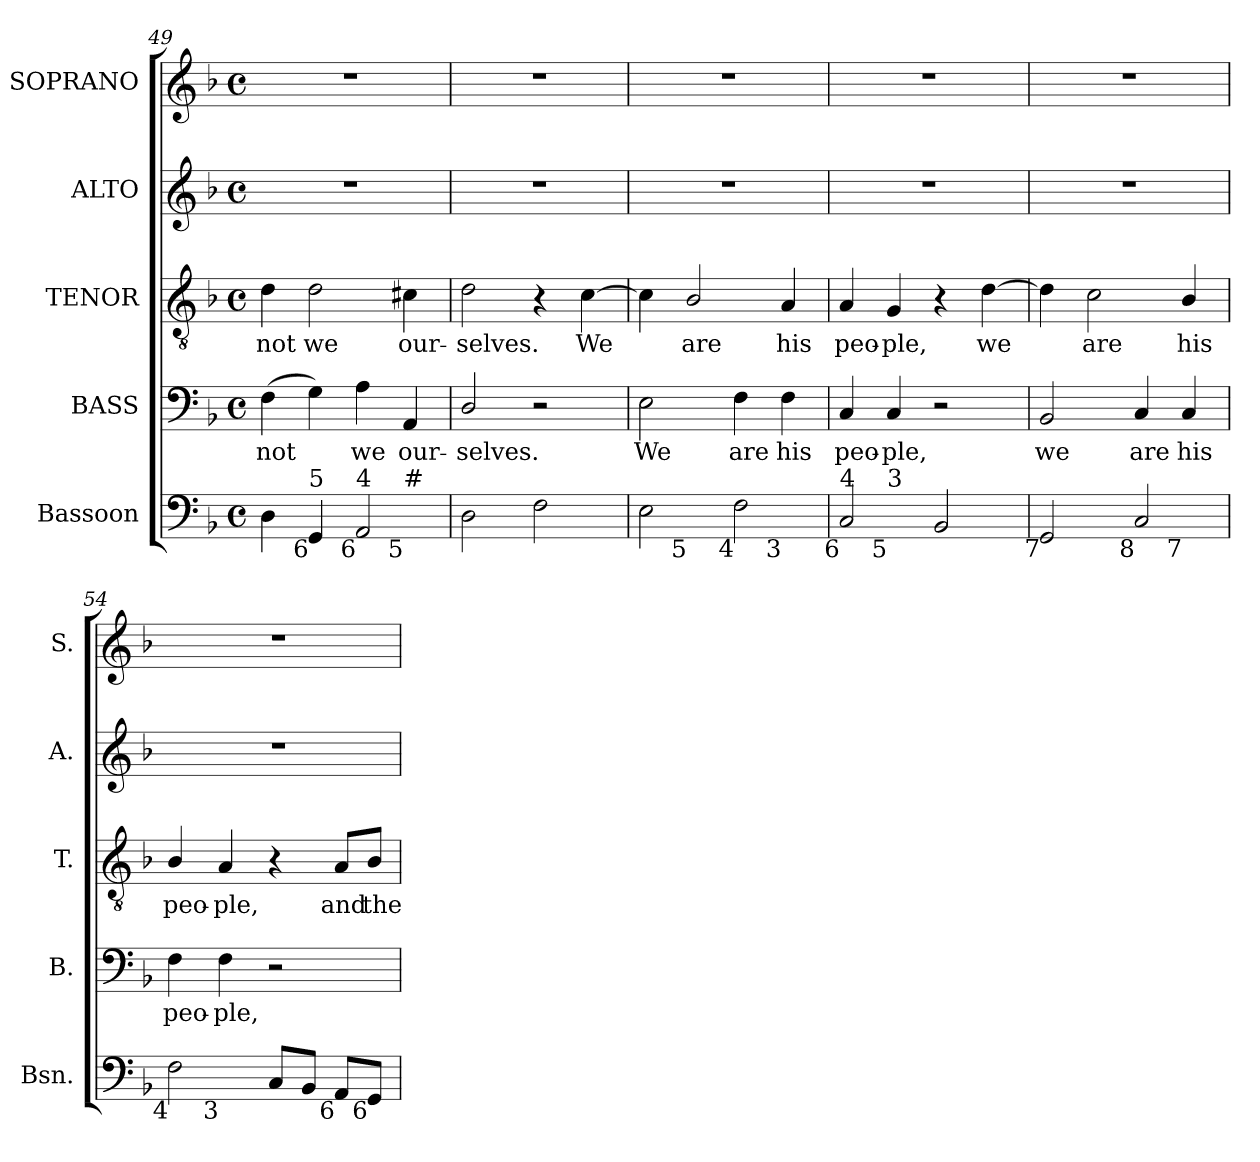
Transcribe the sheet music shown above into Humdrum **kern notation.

**kern	**kern	**text	**kern	**text	**kern	**kern
*part5	*part4	*part4	*part3	*part3	*part2	*part1
*staff5	*staff4	*staff4	*staff3	*staff3	*staff2	*staff1
*I"Bassoon	*I"BASS	*	*I"TENOR	*	*I"ALTO	*I"SOPRANO
*I'Bsn.	*I'B.	*	*I'T.	*	*I'A.	*I'S.
*clefF4	*clefF4	*	*clefGv2	*	*clefG2	*clefG2
*	*	*	*ITrd7c12	*	*	*
*k[b-]	*k[b-]	*	*k[b-]	*	*k[b-]	*k[b-]
*F:	*F:	*	*F:	*	*F:	*F:
*M4/4	*M4/4	*	*M4/4	*	*M4/4	*M4/4
*met(c)	*met(c)	*	*met(c)	*	*met(c)	*met(c)
=49	=49	=49	=49	=49	=49	=49
!	!	!LO:LY:b:color=#000000	!	!	!	!
!	!	!	!	!LO:LY:b:color=#000000	!	!
*^	*	*	*	*	*	*
4Di\	2.ryy	(4Fi\	not	4Di\	not	1r	1r
!LO:TX:b:rj:t=6	!	!	!	!	!	!	!
!LO:TX:t=5	!	!	!	!	!	!	!
!	!	!	!	!	!LO:LY:b:color=#000000	!	!
4GGi/	.	4Gi\)	.	2Di\	we	.	.
!LO:TX:b:rj:t=6	!	!	!	!	!	!	!
!LO:TX:t=4	!	!	!	!	!	!	!
!	!	!	!LO:LY:b:color=#000000	!	!	!	!
2AAi/	.	4Ai\	we	.	.	.	.
!	!	!	!LO:LY:b:color=#000000	!	!	!	!
!	!LO:TX:b:rj:t=5	!	!	!	!	!	!
!	!LO:TX:t=#	!	!	!	!	!	!
!	!	!	!	!	!LO:LY:b:color=#000000	!	!
.	4ryy	4AAi/	our-	4C#Xi\	our-	.	.
*v	*v	*	*	*	*	*	*
=50	=50	=50	=50	=50	=50	=50
*^	*	*	*	*	*	*
!	!	!	!LO:LY:b:color=#000000	!	!	!	!
*v	*v	*	*	*	*	*	*
*^	*	*	*	*	*	*
!	!	!	!	!	!LO:LY:b:color=#000000	!	!
*v	*v	*	*	*	*	*	*
2Di\	2Di/	-selves.	2Di\	-selves.	1r	1r
2Fi\	2r	.	4r	.	.	.
!	!	!	!	!LO:LY:b:color=#000000	!	!
.	.	.	[4Ci\	We	.	.
=51	=51	=51	=51	=51	=51	=51
!LO:TX:b:rj:t=6	!	!	!	!	!	!
!	!	!LO:LY:b:color=#000000	!	!	!	!
*^	*	*	*	*	*	*
*	*^	*	*	*	*	*	*
2Ei\	4ryy	2.ryy	2Ei\	We	4Ci\]	.	1r	1r
!	!LO:TX:b:rj:t=5	!	!	!	!	!	!	!
!	!	!	!	!	!	!LO:LY:b:color=#000000	!	!
.	2.ryy	.	.	.	2BB-i/	are	.	.
!LO:TX:b:rj:t=4	!	!	!	!	!	!	!	!
!	!	!	!	!LO:LY:b:color=#000000	!	!	!	!
2Fi\	.	.	4Fi\	are	.	.	.	.
!	!	!	!	!LO:LY:b:color=#000000	!	!	!	!
!	!	!LO:TX:b:rj:t=3	!	!	!	!	!	!
!	!	!	!	!	!	!LO:LY:b:color=#000000	!	!
.	.	4ryy	4Fi\	his	4AAi/	his	.	.
*v	*v	*v	*	*	*	*	*	*
=52	=52	=52	=52	=52	=52	=52
*^	*	*	*	*	*	*
*	*^	*	*	*	*	*	*
!	!	!	!	!LO:LY:b:color=#000000	!	!	!	!
*v	*v	*v	*	*	*	*	*	*
*^	*	*	*	*	*	*
*	*^	*	*	*	*	*	*
!LO:TX:b:rj:t=6	!	!	!	!	!	!	!	!
!LO:TX:t=4	!	!	!	!	!	!	!	!
!	!	!	!	!	!	!LO:LY:b:color=#000000	!	!
*	*v	*v	*	*	*	*	*	*
2Ci/	4ryy	4Ci/	peo-	4AAi/	peo-	1r	1r
!	!	!	!LO:LY:b:color=#000000	!	!	!	!
!	!LO:TX:b:rj:t=5	!	!	!	!	!	!
!	!LO:TX:t=3	!	!	!	!	!	!
!	!	!	!	!	!LO:LY:b:color=#000000	!	!
.	2.ryy	4Ci/	-ple,	4GGi/	-ple,	.	.
2BB-i/	.	2r	.	4r	.	.	.
!	!	!	!	!	!LO:LY:b:color=#000000	!	!
.	.	.	.	[4Di\	we	.	.
=53	=53	=53	=53	=53	=53	=53	=53
!LO:TX:b:rj:t=7	!	!	!	!	!	!	!
!	!	!	!LO:LY:b:color=#000000	!	!	!	!
2GGi/	2.ryy	2BB-i/	we	4Di\]	.	1r	1r
!	!	!	!	!	!LO:LY:b:color=#000000	!	!
.	.	.	.	2Ci\	are	.	.
!LO:TX:b:rj:t=8	!	!	!	!	!	!	!
!	!	!	!LO:LY:b:color=#000000	!	!	!	!
2Ci/	.	4Ci/	are	.	.	.	.
!	!	!	!LO:LY:b:color=#000000	!	!	!	!
!	!LO:TX:b:rj:t=7	!	!	!	!	!	!
!	!	!	!	!	!LO:LY:b:color=#000000	!	!
.	4ryy	4Ci/	his	4BB-i/	his	.	.
=54	=54	=54	=54	=54	=54	=54	=54
!	!	!	!LO:LY:b:color=#000000	!	!	!	!
!LO:TX:b:rj:t=4	!	!	!	!	!	!	!
!	!	!	!	!	!LO:LY:b:color=#000000	!	!
2Fi\	4ryy	4Fi\	peo-	4BB-i/	peo-	1r	1r
!	!	!	!LO:LY:b:color=#000000	!	!	!	!
!	!LO:TX:b:rj:t=3	!	!	!	!	!	!
!	!	!	!	!	!LO:LY:b:color=#000000	!	!
.	2.ryy	4Fi\	-ple,	4AAi/	-ple,	.	.
8Ci/L	.	2r	.	4r	.	.	.
8BB-i/J	.	.	.	.	.	.	.
!LO:TX:b:rj:t=6	!	!	!	!	!	!	!
!	!	!	!	!	!LO:LY:b:color=#000000	!	!
8AAi/L	.	.	.	8AAi/L	and	.	.
!LO:TX:b:rj:t=6	!	!	!	!	!	!	!
!	!	!	!	!	!LO:LY:b:color=#000000	!	!
8GGi/J	.	.	.	8BB-i/J	the	.	.
*v	*v	*	*	*	*	*	*
=	=	=	=	=	=	=
*-	*-	*-	*-	*-	*-	*-
